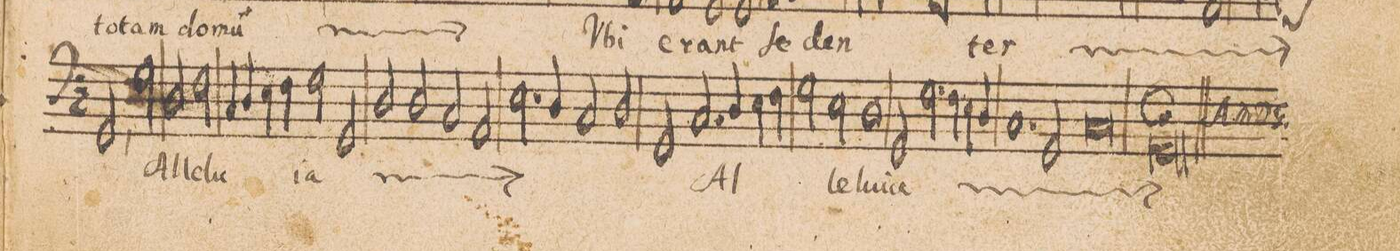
**kern	**text
*I"BASSVS.	*
*clefF4	*
*k[]	*
*met(C|)	*
*M2/1	*
2GG,</	-tes
*	*Xij
2G\	Al-
2D/	-le-
2F\	-lu-
=52-	=52-
4C/	.
4D/	.
4E\	.
4F\	.
2G\	-ia
2GG/	.
=53-	=53-
*	*ij
2D/	Al-
2D/	-le-
2C/	-lu-
2AA/	.
=54-	=54-
2.E\	.
4D/	.
2C/	.
2D/	.
=55-	=55-
2GG/	-ia
*	*Xij
2.C/	Al-
4D/	.
4E\	.
4F\	.
=56-	=56-
2G\	.
2E\	-le-
1D	-lu-
=57-	=57-
2GG/	-ia
*	*ij
2.G\	Al-
4F\	.
4E\	.
4D/	.
=58-	=58-
1.C	.
2GG/	-le-
=59-	=59-
0C	-lu-
=60-	=60-
0GG;	-ia
*	*Xij
==	==
*-	*-
